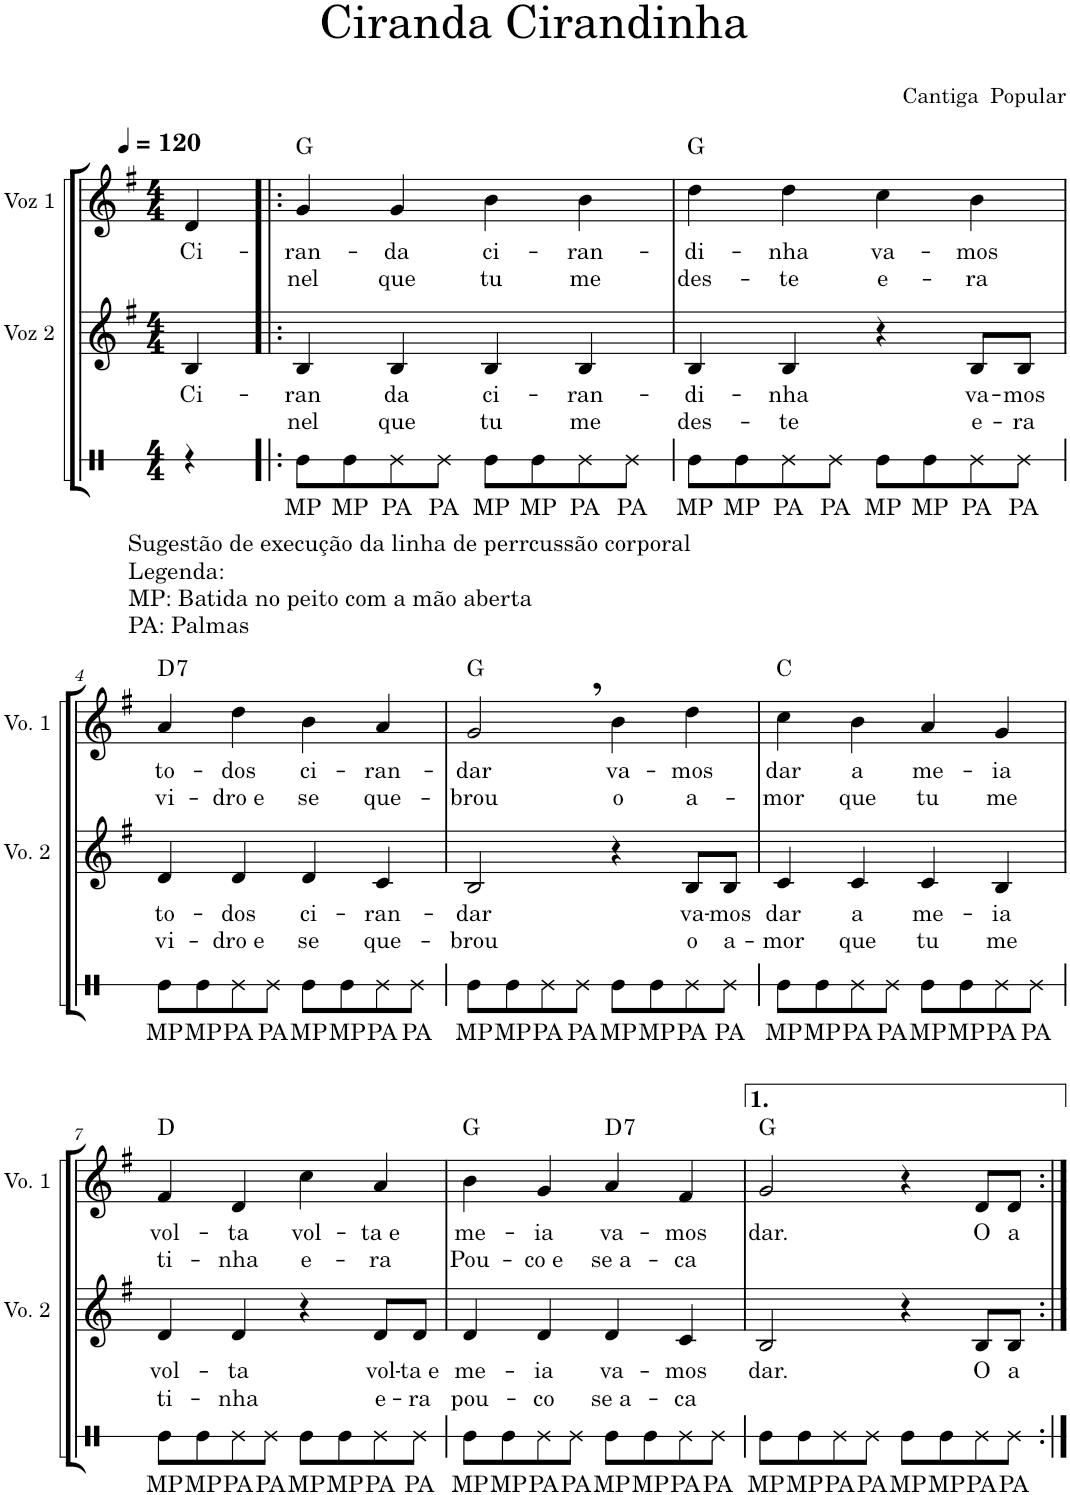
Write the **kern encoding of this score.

**kern	**text	**kern	**text	**text	**kern	**text	**text	**harte
*part3	*part3	*part2	*part2	*part2	*part1	*part1	*part1	*part1
*staff3	*staff3	*staff2	*staff2	*staff2	*staff1	*staff1	*staff1	*
*I"Voz 3	*	*I"Voz 2	*	*	*I"Voz 1	*	*	*
*	*	*I'Vo. 2	*	*	*I'Vo. 1	*	*	*
*stria1	*	*	*	*	*	*	*	*
*clefX	*	*clefG2	*	*	*clefG2	*	*	*
*k[f#]	*	*k[f#]	*	*	*k[f#]	*	*	*
*M4/4	*	*M4/4	*	*	*M4/4	*	*	*
*MM120	*	*MM120	*	*	*MM120	*	*	*
=1	=1	=1	=1	=1	=1	=1	=1	=1
!LO:TX:b:t=Sugestão de execução da linha de perrcussão corporal	!	!	!	!	!	!	!	!
!LO:TX:b:t=Legenda&colon;	!	!	!	!	!	!	!	!
!LO:TX:b:t=MP&colon; Batida no peito com a mão aberta	!	!	!	!	!	!	!	!
!LO:TX:b:t=PA&colon; Palmas	!	!	!	!	!	!	!	!
!	!	!	!LO:LY:b	!	!	!LO:LY:b	!	!
4r	.	4B/	Ci-	.	4d/	Ci-	.	.
=2!|:	=2!|:	=2!|:	=2!|:	=2!|:	=2!|:	=2!|:	=2!|:	=2!|:
!	!LO:LY:b	!	!LO:LY:b	!LO:LY:b	!	!LO:LY:b	!LO:LY:b	!
8Re\L	MP	4B/	-ran	nel	4g/	-ran-	nel	G:maj
!	!LO:LY:b	!	!	!	!	!	!	!
8Re\	MP	.	.	.	.	.	.	.
!	!LO:LY:b	!	!LO:LY:b	!LO:LY:b	!	!LO:LY:b	!LO:LY:b	!
8Re\	PA	4B/	da	que	4g/	-da	que	.
!	!LO:LY:b	!	!	!	!	!	!	!
8Re\J	PA	.	.	.	.	.	.	.
!	!LO:LY:b	!	!LO:LY:b	!LO:LY:b	!	!LO:LY:b	!LO:LY:b	!
8Re\L	MP	4B/	ci-	tu	4b\	ci-	tu	.
!	!LO:LY:b	!	!	!	!	!	!	!
8Re\	MP	.	.	.	.	.	.	.
!	!LO:LY:b	!	!LO:LY:b	!LO:LY:b	!	!LO:LY:b	!LO:LY:b	!
8Re\	PA	4B/	-ran-	me	4b\	-ran-	me	.
!	!LO:LY:b	!	!	!	!	!	!	!
8Re\J	PA	.	.	.	.	.	.	.
=3	=3	=3	=3	=3	=3	=3	=3	=3
!	!LO:LY:b	!	!LO:LY:b	!LO:LY:b	!	!LO:LY:b	!LO:LY:b	!
8Re\L	MP	4B/	-di-	des-	4dd\	-di-	des-	G:maj
!	!LO:LY:b	!	!	!	!	!	!	!
8Re\	MP	.	.	.	.	.	.	.
!	!LO:LY:b	!	!LO:LY:b	!LO:LY:b	!	!LO:LY:b	!LO:LY:b	!
8Re\	PA	4B/	-nha	-te	4dd\	-nha	-te	.
!	!LO:LY:b	!	!	!	!	!	!	!
8Re\J	PA	.	.	.	.	.	.	.
!	!LO:LY:b	!	!	!	!	!LO:LY:b	!LO:LY:b	!
8Re\L	MP	4r	.	.	4cc\	va-	e-	.
!	!LO:LY:b	!	!	!	!	!	!	!
8Re\	MP	.	.	.	.	.	.	.
!	!LO:LY:b	!	!LO:LY:b	!LO:LY:b	!	!LO:LY:b	!LO:LY:b	!
8Re\	PA	8B/L	va-	e-	4b\	-mos	-ra	.
!	!LO:LY:b	!	!LO:LY:b	!LO:LY:b	!	!	!	!
8Re\J	PA	8B/J	-mos	-ra	.	.	.	.
!!LO:LB:g=z
=4	=4	=4	=4	=4	=4	=4	=4	=4
!	!LO:LY:b	!	!LO:LY:b	!LO:LY:b	!	!LO:LY:b	!LO:LY:b	!LO:H:kt=7
8Re\L	MP	4d/	to-	vi-	4a/	to-	vi-	D:7
!	!LO:LY:b	!	!	!	!	!	!	!
8Re\	MP	.	.	.	.	.	.	.
!	!LO:LY:b	!	!LO:LY:b	!LO:LY:b	!	!LO:LY:b	!LO:LY:b	!
8Re\	PA	4d/	-dos	-dro e	4dd\	-dos	-dro e	.
!	!LO:LY:b	!	!	!	!	!	!	!
8Re\J	PA	.	.	.	.	.	.	.
!	!LO:LY:b	!	!LO:LY:b	!LO:LY:b	!	!LO:LY:b	!LO:LY:b	!
8Re\L	MP	4d/	ci-	se	4b\	ci-	se	.
!	!LO:LY:b	!	!	!	!	!	!	!
8Re\	MP	.	.	.	.	.	.	.
!	!LO:LY:b	!	!LO:LY:b	!LO:LY:b	!	!LO:LY:b	!LO:LY:b	!
8Re\	PA	4c/	-ran-	que-	4a/	-ran-	que-	.
!	!LO:LY:b	!	!	!	!	!	!	!
8Re\J	PA	.	.	.	.	.	.	.
=5	=5	=5	=5	=5	=5	=5	=5	=5
!	!LO:LY:b	!	!LO:LY:b	!LO:LY:b	!	!LO:LY:b	!LO:LY:b	!
8Re\L	MP	2B/	-dar	-brou	2g,/	-dar	-brou	G:maj
!	!LO:LY:b	!	!	!	!	!	!	!
8Re\	MP	.	.	.	.	.	.	.
!	!LO:LY:b	!	!	!	!	!	!	!
8Re\	PA	.	.	.	.	.	.	.
!	!LO:LY:b	!	!	!	!	!	!	!
8Re\J	PA	.	.	.	.	.	.	.
!	!LO:LY:b	!	!	!	!	!LO:LY:b	!LO:LY:b	!
8Re\L	MP	4r	.	.	4b\	va-	o	.
!	!LO:LY:b	!	!	!	!	!	!	!
8Re\	MP	.	.	.	.	.	.	.
!	!LO:LY:b	!	!LO:LY:b	!LO:LY:b	!	!LO:LY:b	!LO:LY:b	!
8Re\	PA	8B/L	va-	o	4dd\	-mos	a-	.
!	!LO:LY:b	!	!LO:LY:b	!LO:LY:b	!	!	!	!
8Re\J	PA	8B/J	-mos	a-	.	.	.	.
=6	=6	=6	=6	=6	=6	=6	=6	=6
!	!LO:LY:b	!	!LO:LY:b	!LO:LY:b	!	!LO:LY:b	!LO:LY:b	!
8Re\L	MP	4c/	dar	-mor	4cc\	dar	-mor	C:maj
!	!LO:LY:b	!	!	!	!	!	!	!
8Re\	MP	.	.	.	.	.	.	.
!	!LO:LY:b	!	!LO:LY:b	!LO:LY:b	!	!LO:LY:b	!LO:LY:b	!
8Re\	PA	4c/	a	que	4b\	a	que	.
!	!LO:LY:b	!	!	!	!	!	!	!
8Re\J	PA	.	.	.	.	.	.	.
!	!LO:LY:b	!	!LO:LY:b	!LO:LY:b	!	!LO:LY:b	!LO:LY:b	!
8Re\L	MP	4c/	me-	tu	4a/	me-	tu	.
!	!LO:LY:b	!	!	!	!	!	!	!
8Re\	MP	.	.	.	.	.	.	.
!	!LO:LY:b	!	!LO:LY:b	!LO:LY:b	!	!LO:LY:b	!LO:LY:b	!
8Re\	PA	4B/	-ia	me	4g/	-ia	me	.
!	!LO:LY:b	!	!	!	!	!	!	!
8Re\J	PA	.	.	.	.	.	.	.
!!LO:LB:g=z
=7	=7	=7	=7	=7	=7	=7	=7	=7
!	!LO:LY:b	!	!LO:LY:b	!LO:LY:b	!	!LO:LY:b	!LO:LY:b	!
8Re\L	MP	4d/	vol-	ti-	4f#/	vol-	ti-	D:maj
!	!LO:LY:b	!	!	!	!	!	!	!
8Re\	MP	.	.	.	.	.	.	.
!	!LO:LY:b	!	!LO:LY:b	!LO:LY:b	!	!LO:LY:b	!LO:LY:b	!
8Re\	PA	4d/	-ta	-nha	4d/	-ta	-nha	.
!	!LO:LY:b	!	!	!	!	!	!	!
8Re\J	PA	.	.	.	.	.	.	.
!	!LO:LY:b	!	!	!	!	!LO:LY:b	!LO:LY:b	!
8Re\L	MP	4r	.	.	4cc\	vol-	e-	.
!	!LO:LY:b	!	!	!	!	!	!	!
8Re\	MP	.	.	.	.	.	.	.
!	!LO:LY:b	!	!LO:LY:b	!LO:LY:b	!	!LO:LY:b	!LO:LY:b	!
8Re\	PA	8d/L	vol-	e-	4a/	-ta e	-ra	.
!	!LO:LY:b	!	!LO:LY:b	!LO:LY:b	!	!	!	!
8Re\J	PA	8d/J	-ta e	-ra	.	.	.	.
=8	=8	=8	=8	=8	=8	=8	=8	=8
!	!LO:LY:b	!	!LO:LY:b	!LO:LY:b	!	!LO:LY:b	!LO:LY:b	!
8Re\L	MP	4d/	me-	pou-	4b\	me-	Pou-	G:maj
!	!LO:LY:b	!	!	!	!	!	!	!
8Re\	MP	.	.	.	.	.	.	.
!	!LO:LY:b	!	!LO:LY:b	!LO:LY:b	!	!LO:LY:b	!LO:LY:b	!
8Re\	PA	4d/	-ia	-co	4g/	-ia	-co e	.
!	!LO:LY:b	!	!	!	!	!	!	!
8Re\J	PA	.	.	.	.	.	.	.
!	!LO:LY:b	!	!LO:LY:b	!LO:LY:b	!	!LO:LY:b	!LO:LY:b	!LO:H:kt=7
8Re\L	MP	4d/	va-	se a-	4a/	va-	se a-	D:7
!	!LO:LY:b	!	!	!	!	!	!	!
8Re\	MP	.	.	.	.	.	.	.
!	!LO:LY:b	!	!LO:LY:b	!LO:LY:b	!	!LO:LY:b	!LO:LY:b	!
8Re\	PA	4c/	-mos	-ca	4f#/	-mos	-ca	.
!	!LO:LY:b	!	!	!	!	!	!	!
8Re\J	PA	.	.	.	.	.	.	.
=9	=9	=9	=9	=9	=9	=9	=9	=9
!	!LO:LY:b	!	!LO:LY:b	!	!	!LO:LY:b	!	!
8Re\L	MP	2B/	dar.	.	2g/	dar.	.	G:maj
!	!LO:LY:b	!	!	!	!	!	!	!
8Re\	MP	.	.	.	.	.	.	.
!	!LO:LY:b	!	!	!	!	!	!	!
8Re\	PA	.	.	.	.	.	.	.
!	!LO:LY:b	!	!	!	!	!	!	!
8Re\J	PA	.	.	.	.	.	.	.
!	!LO:LY:b	!	!	!	!	!	!	!
8Re\L	MP	4r	.	.	4r	.	.	.
!	!LO:LY:b	!	!	!	!	!	!	!
8Re\	MP	.	.	.	.	.	.	.
!	!LO:LY:b	!	!LO:LY:b	!	!	!LO:LY:b	!	!
8Re\	PA	8B/L	O	.	8d/L	O	.	.
!	!LO:LY:b	!	!LO:LY:b	!	!	!LO:LY:b	!	!
8Re\J	PA	8B/J	a	.	8d/J	a	.	.
=:|!	=:|!	=:|!	=:|!	=:|!	=:|!	=:|!	=:|!	=:|!
*-	*-	*-	*-	*-	*-	*-	*-	*-
